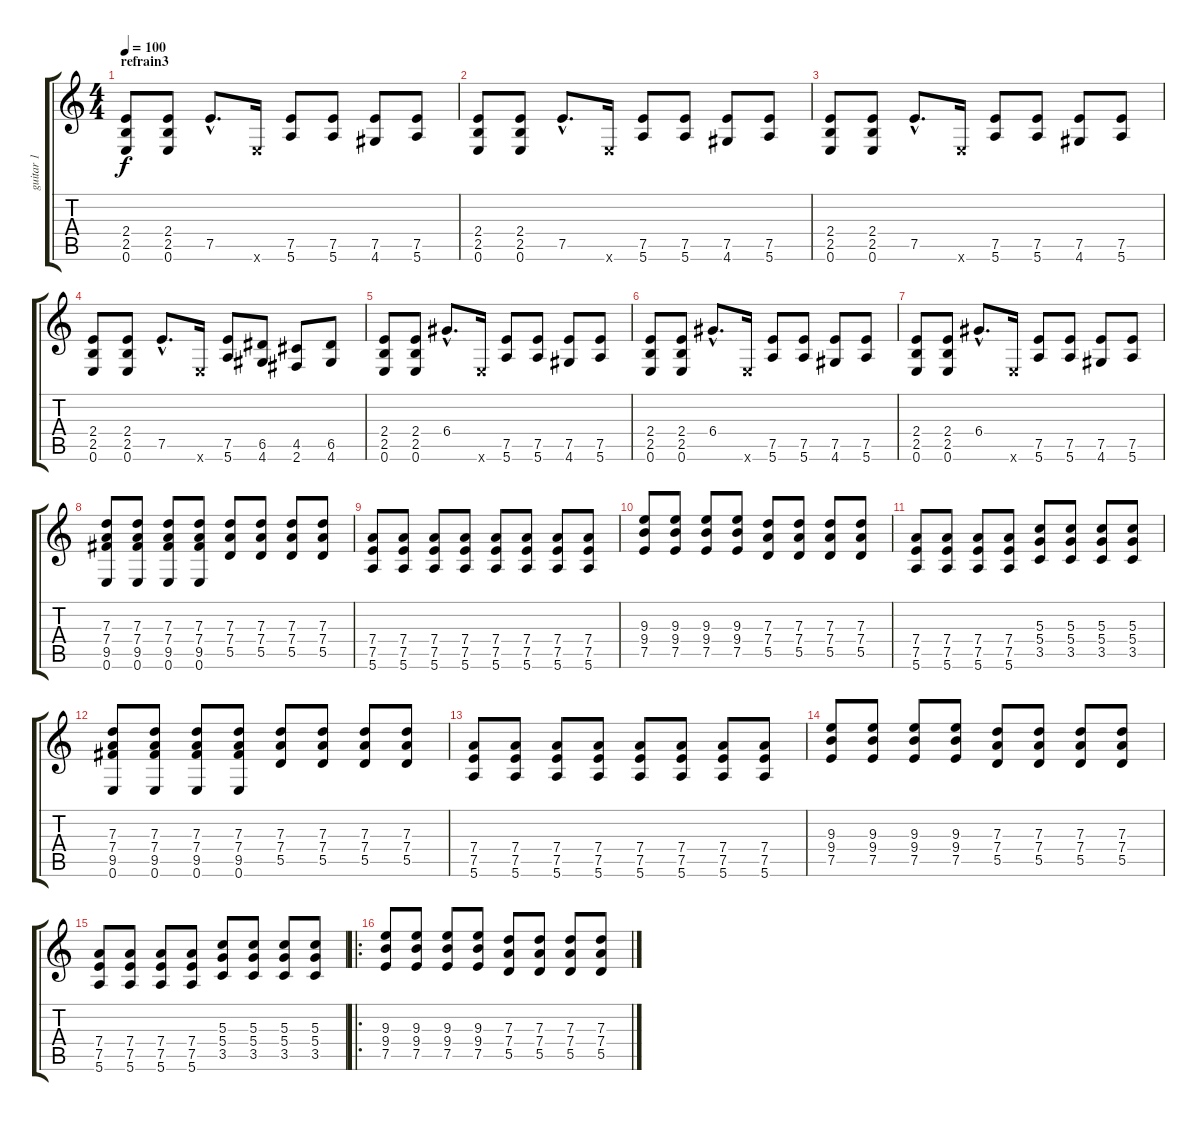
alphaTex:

\track ("guitar 1" "guitar 1") {instrument electricguitarmuted}
\staff {score tabs}
\tuning (E4 B3 G3 D3 A2 E2) {hide}
\ts (4 4)
\section ("" "refrain3")
\tempo 100
\clef g2
\ks c
(2.4 2.5 0.6).8{dy f} (2.4 2.5 0.6).8 7.5{hac}.8{d} 0.6{x}.16 (7.5 5.6).8 (7.5 5.6).8 (7.5 4.6).8 (7.5 5.6).8 |
(2.4 2.5 0.6).8 (2.4 2.5 0.6).8 7.5{hac}.8{d} 0.6{x}.16 (7.5 5.6).8 (7.5 5.6).8 (7.5 4.6).8 (7.5 5.6).8 |
(2.4 2.5 0.6).8 (2.4 2.5 0.6).8 7.5{hac}.8{d} 0.6{x}.16 (7.5 5.6).8 (7.5 5.6).8 (7.5 4.6).8 (7.5 5.6).8 |
(2.4 2.5 0.6).8 (2.4 2.5 0.6).8 7.5{hac}.8{d} 0.6{x}.16 (7.5 5.6).8 (6.5 4.6).8 (4.5 2.6).8 (6.5 4.6).8 |
(2.4 2.5 0.6).8 (2.4 2.5 0.6).8 6.4{hac}.8{d} 0.6{x}.16 (7.5 5.6).8 (7.5 5.6).8 (7.5 4.6).8 (7.5 5.6).8 |
(2.4 2.5 0.6).8 (2.4 2.5 0.6).8 6.4{hac}.8{d} 0.6{x}.16 (7.5 5.6).8 (7.5 5.6).8 (7.5 4.6).8 (7.5 5.6).8 |
(2.4 2.5 0.6).8 (2.4 2.5 0.6).8 6.4{hac}.8{d} 0.6{x}.16 (7.5 5.6).8 (7.5 5.6).8 (7.5 4.6).8 (7.5 5.6).8 |
(7.3 7.4 9.5 0.6).8 (7.3 7.4 9.5 0.6).8 (7.3 7.4 9.5 0.6).8 (7.3 7.4 9.5 0.6).8 (7.3 7.4 5.5).8 (7.3 7.4 5.5).8 (7.3 7.4 5.5).8 (7.3 7.4 5.5).8 |
(7.4 7.5 5.6).8 (7.4 7.5 5.6).8 (7.4 7.5 5.6).8 (7.4 7.5 5.6).8 (7.4 7.5 5.6).8 (7.4 7.5 5.6).8 (7.4 7.5 5.6).8 (7.4 7.5 5.6).8 |
(9.3 9.4 7.5).8 (9.3 9.4 7.5).8 (9.3 9.4 7.5).8 (9.3 9.4 7.5).8 (7.3 7.4 5.5).8 (7.3 7.4 5.5).8 (7.3 7.4 5.5).8 (7.3 7.4 5.5).8 |
(7.4 7.5 5.6).8 (7.4 7.5 5.6).8 (7.4 7.5 5.6).8 (7.4 7.5 5.6).8 (5.3 5.4 3.5).8 (5.3 5.4 3.5).8 (5.3 5.4 3.5).8 (5.3 5.4 3.5).8 |
(7.3 7.4 9.5 0.6).8 (7.3 7.4 9.5 0.6).8 (7.3 7.4 9.5 0.6).8 (7.3 7.4 9.5 0.6).8 (7.3 7.4 5.5).8 (7.3 7.4 5.5).8 (7.3 7.4 5.5).8 (7.3 7.4 5.5).8 |
(7.4 7.5 5.6).8 (7.4 7.5 5.6).8 (7.4 7.5 5.6).8 (7.4 7.5 5.6).8 (7.4 7.5 5.6).8 (7.4 7.5 5.6).8 (7.4 7.5 5.6).8 (7.4 7.5 5.6).8 |
(9.3 9.4 7.5).8 (9.3 9.4 7.5).8 (9.3 9.4 7.5).8 (9.3 9.4 7.5).8 (7.3 7.4 5.5).8 (7.3 7.4 5.5).8 (7.3 7.4 5.5).8 (7.3 7.4 5.5).8 |
(7.4 7.5 5.6).8 (7.4 7.5 5.6).8 (7.4 7.5 5.6).8 (7.4 7.5 5.6).8 (5.3 5.4 3.5).8 (5.3 5.4 3.5).8 (5.3 5.4 3.5).8 (5.3 5.4 3.5).8 |
\ro
(9.3 9.4 7.5).8 (9.3 9.4 7.5).8 (9.3 9.4 7.5).8 (9.3 9.4 7.5).8 (7.3 7.4 5.5).8 (7.3 7.4 5.5).8 (7.3 7.4 5.5).8 (7.3 7.4 5.5).8
